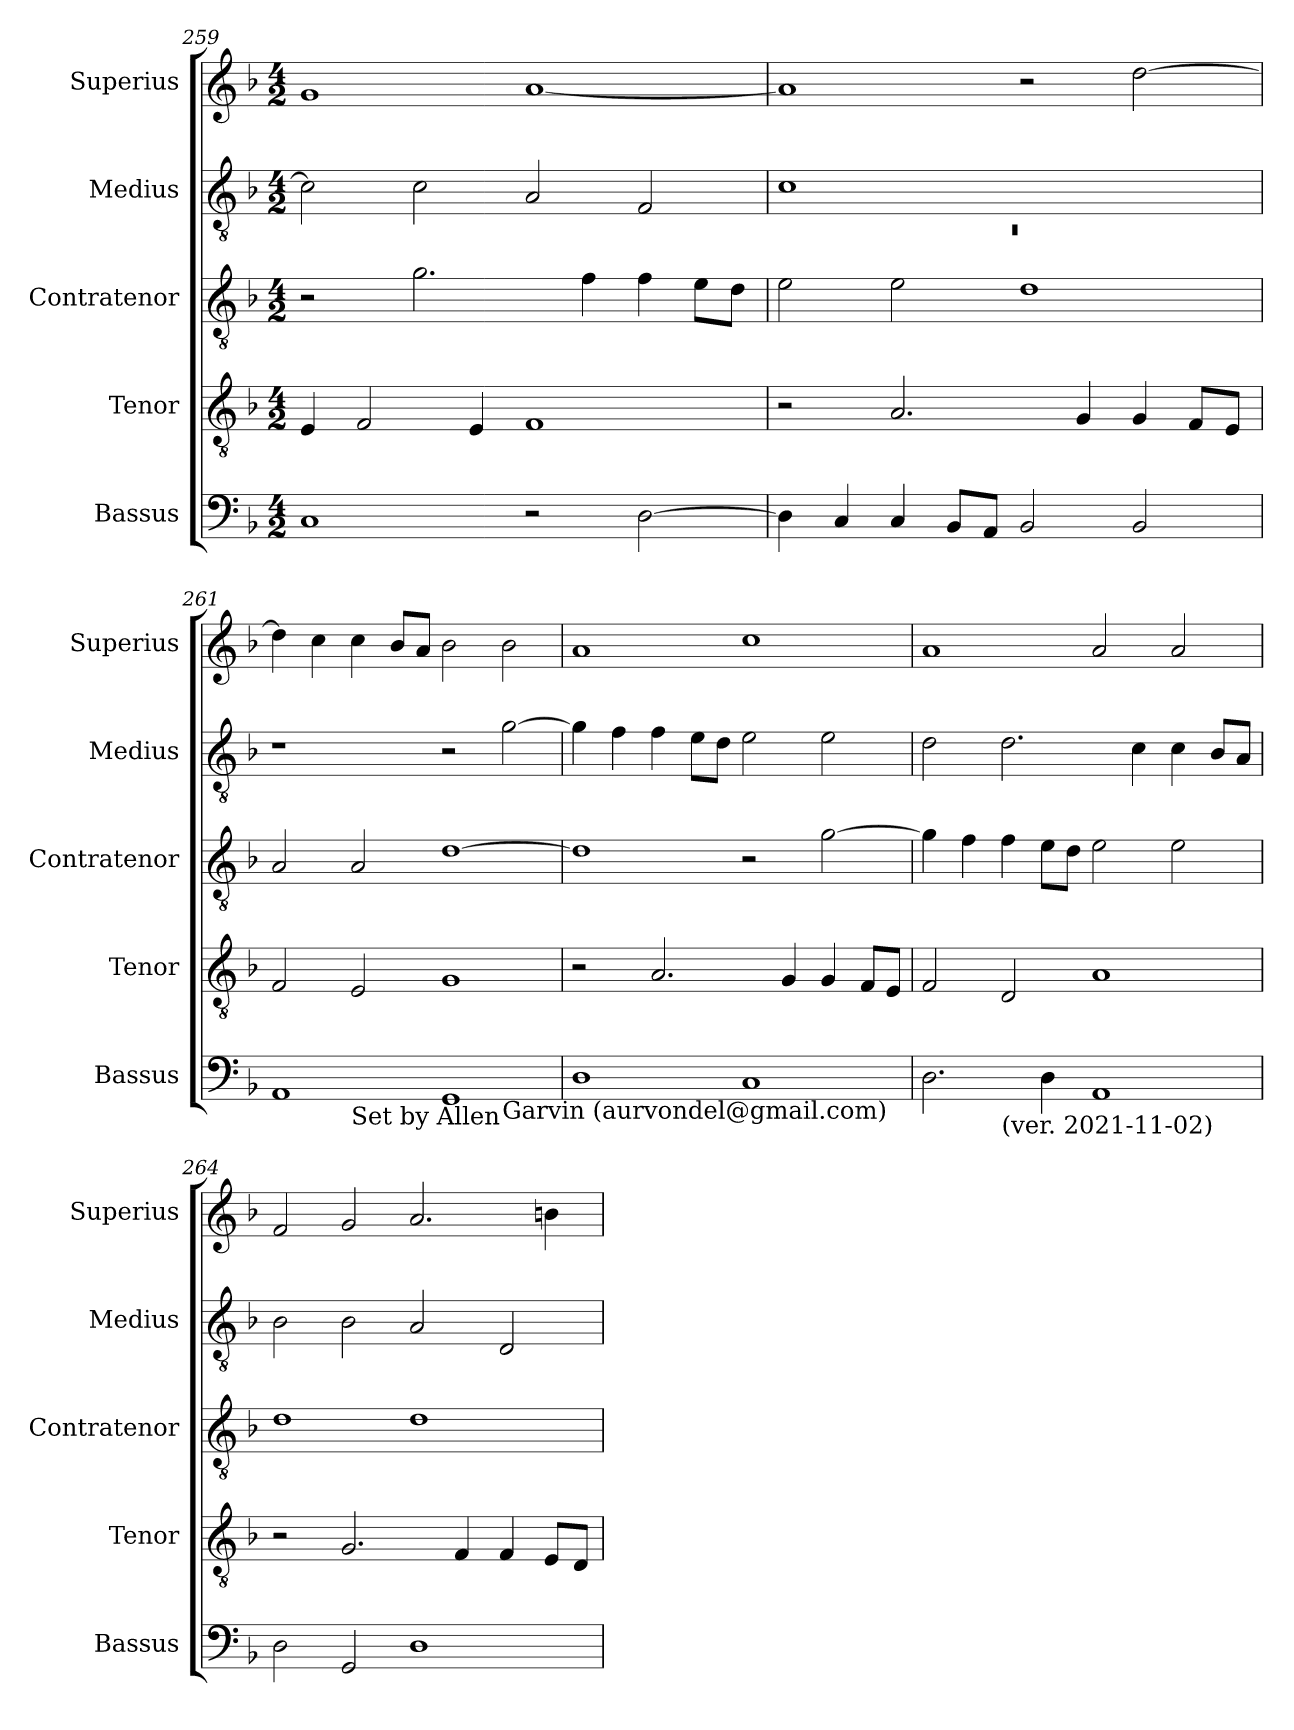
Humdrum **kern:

**kern	**kern	**kern	**kern	**kern
*part5	*part4	*part3	*part2	*part1
*staff5	*staff4	*staff3	*staff2	*staff1
*I"Bassus	*I"Tenor	*I"Contratenor	*I"Medius	*I"Superius
*I'Bassus	*I'Tenor	*I'Contratenor	*I'Medius	*I'Superius
*clefF4	*clefGv2	*clefGv2	*clefGv2	*clefG2
*k[b-]	*k[b-]	*k[b-]	*k[b-]	*k[b-]
*F:	*F:	*F:	*F:	*F:
*M4/2	*M4/2	*M4/2	*M4/2	*M4/2
=259	=259	=259	=259	=259
1C	4E/	2r	2c\]	1g
.	2F/	.	.	.
.	.	2.g\	2c\	.
.	4E/	.	.	.
2r	1F	.	2A/	[<1a
.	.	4f\	.	.
[<2D\	.	4f\	2F/	.
.	.	8e\L	.	.
.	.	8d\J	.	.
!!LO:LB:g=z
=260	=260	=260	=260	=260
*	*	*	*^	*
!	!	!	!	!LO:N:vis=1	!
4D\]	2r	2e\	1c	0rC	1a]
4C/	.	.	.	.	.
4C/	2.A/	2e\	.	.	.
8BB-/L	.	.	.	.	.
8AA/J	.	.	.	.	.
2BB-/	.	1d	1ryy	.	2r
.	4G/	.	.	.	.
2BB-/	4G/	.	.	.	[>2dd\
.	8F/L	.	.	.	.
.	8E/J	.	.	.	.
*	*	*	*v	*v	*
=261	=261	=261	=261	=261
*^	*	*	*	*
*	*^	*	*	*	*
1AA	2ryy	1.ryy	2F/	2A/	1r	4dd\]
.	.	.	.	.	.	4cc\
!	!LO:TX:b:t=Set by Allen	!	!	!	!	!
.	1.ryy	.	2E/	2A/	.	4cc\
.	.	.	.	.	.	8b-/L
.	.	.	.	.	.	8a/J
1GG	.	.	1G	[>1d	2r	2b-\
!	!	!LO:TX:b:t=Garvin (aurvondel@gmail.com)	!	!	!	!
.	.	2ryy	.	.	[>2g\	2b-\
*v	*v	*v	*	*	*	*
=262	=262	=262	=262	=262
1D	2r	1d]	4g\]	1a
.	.	.	4f\	.
.	2.A/	.	4f\	.
.	.	.	8e\L	.
.	.	.	8d\J	.
1C	.	2r	2e\	1cc
.	4G/	.	.	.
.	4G/	[>2g\	2e\	.
.	8F/L	.	.	.
.	8E/J	.	.	.
=263	=263	=263	=263	=263
*^	*	*	*	*
2.D\	2ryy	2F/	4g\]	2d\	1a
.	.	.	4f\	.	.
!	!LO:TX:b:t=(ver. 2021-11-02)	!	!	!	!
.	1.ryy	2D/	4f\	2.d\	.
4D\	.	.	8e\L	.	.
.	.	.	8d\J	.	.
1AA	.	1A	2e\	.	2a/
.	.	.	.	4c\	.
.	.	.	2e\	4c\	2a/
.	.	.	.	8B-/L	.
.	.	.	.	8A/J	.
!LO:TX:b:t=CC BY-NC 2.5	!	!	!	!	!
*v	*v	*	*	*	*
=264	=264	=264	=264	=264
2D\	2r	1d	2B-\	2f/
2GG/	2.G/	.	2B-\	2g/
1D	.	1d	2A/	2.a/
.	4F/	.	.	.
.	4F/	.	2D/	.
.	8E/L	.	.	4bn\
.	8D/J	.	.	.
=	=	=	=	=
*-	*-	*-	*-	*-
